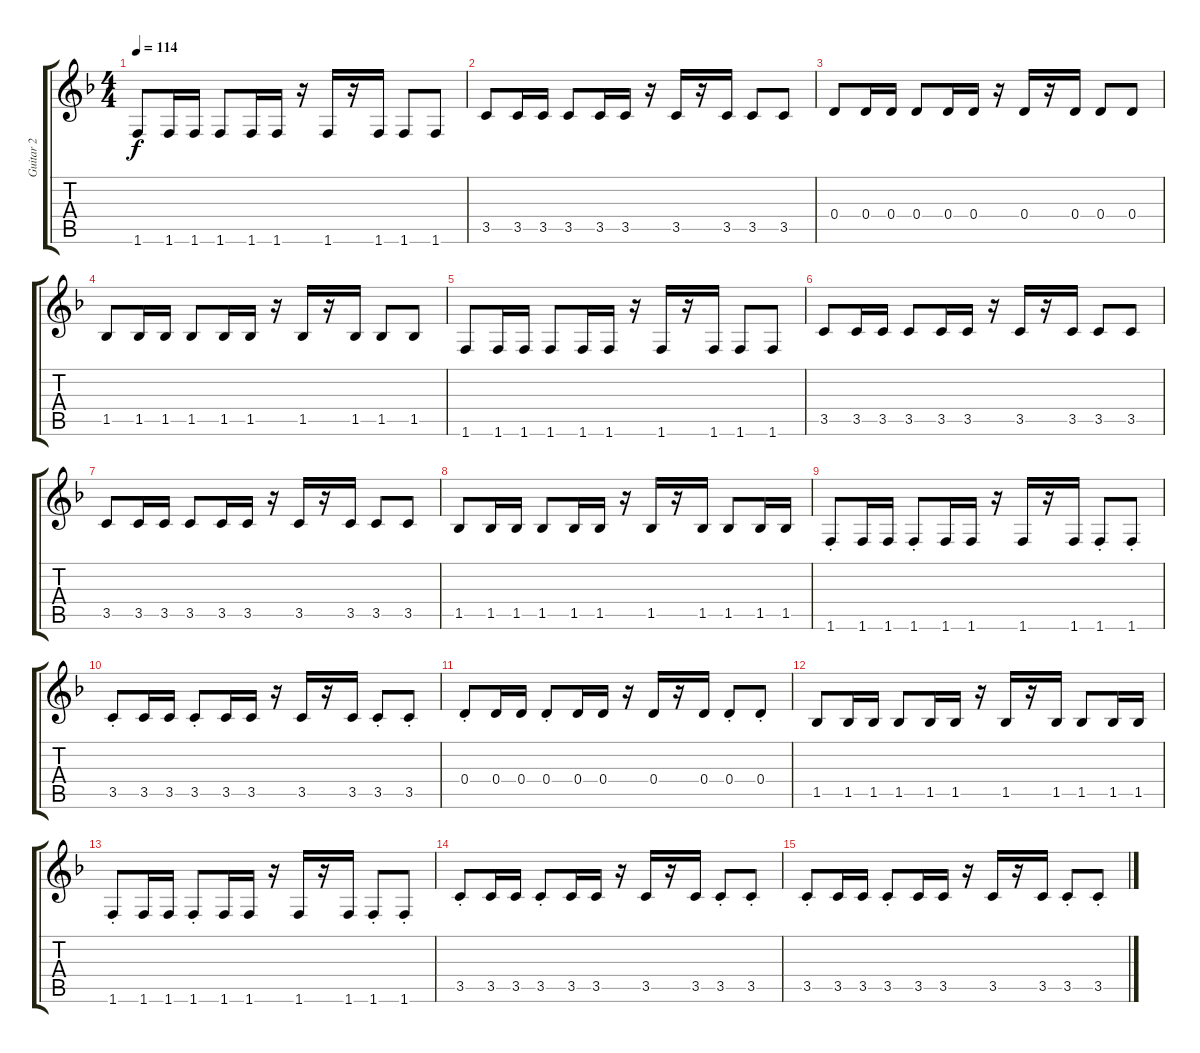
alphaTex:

\track ("Guitar 2" "Guitar 2") {instrument synthbass1}
\staff {score tabs}
\tuning (E4 B3 G3 D3 A2 E2) {hide}
\ts (4 4)
\tempo 114
\clef g2
\ks f
1.6.8{dy f} 1.6.16 1.6.16 1.6.8 1.6.16 1.6.16 r.16 1.6.16 r.16 1.6.16 1.6.8 1.6.8 |
3.5.8 3.5.16 3.5.16 3.5.8 3.5.16 3.5.16 r.16 3.5.16 r.16 3.5.16 3.5.8 3.5.8 |
0.4.8 0.4.16 0.4.16 0.4.8 0.4.16 0.4.16 r.16 0.4.16 r.16 0.4.16 0.4.8 0.4.8 |
1.5.8 1.5.16 1.5.16 1.5.8 1.5.16 1.5.16 r.16 1.5.16 r.16 1.5.16 1.5.8 1.5.8 |
1.6.8 1.6.16 1.6.16 1.6.8 1.6.16 1.6.16 r.16 1.6.16 r.16 1.6.16 1.6.8 1.6.8 |
3.5.8 3.5.16 3.5.16 3.5.8 3.5.16 3.5.16 r.16 3.5.16 r.16 3.5.16 3.5.8 3.5.8 |
3.5.8 3.5.16 3.5.16 3.5.8 3.5.16 3.5.16 r.16 3.5.16 r.16 3.5.16 3.5.8 3.5.8 |
1.5.8 1.5.16 1.5.16 1.5.8 1.5.16 1.5.16 r.16 1.5.16 r.16 1.5.16 1.5.8 1.5.16 1.5.16 |
1.6{st}.8 1.6.16 1.6.16 1.6{st}.8 1.6.16 1.6.16 r.16 1.6.16 r.16 1.6.16 1.6{st}.8 1.6{st}.8 |
3.5{st}.8 3.5.16 3.5.16 3.5{st}.8 3.5.16 3.5.16 r.16 3.5.16 r.16 3.5.16 3.5{st}.8 3.5{st}.8 |
0.4{st}.8 0.4.16 0.4.16 0.4{st}.8 0.4.16 0.4.16 r.16 0.4.16 r.16 0.4.16 0.4{st}.8 0.4{st}.8 |
1.5.8 1.5.16 1.5.16 1.5.8 1.5.16 1.5.16 r.16 1.5.16 r.16 1.5.16 1.5.8 1.5.16 1.5.16 |
1.6{st}.8 1.6.16 1.6.16 1.6{st}.8 1.6.16 1.6.16 r.16 1.6.16 r.16 1.6.16 1.6{st}.8 1.6{st}.8 |
3.5{st}.8 3.5.16 3.5.16 3.5{st}.8 3.5.16 3.5.16 r.16 3.5.16 r.16 3.5.16 3.5{st}.8 3.5{st}.8 |
3.5{st}.8 3.5.16 3.5.16 3.5{st}.8 3.5.16 3.5.16 r.16 3.5.16 r.16 3.5.16 3.5{st}.8 3.5{st}.8
